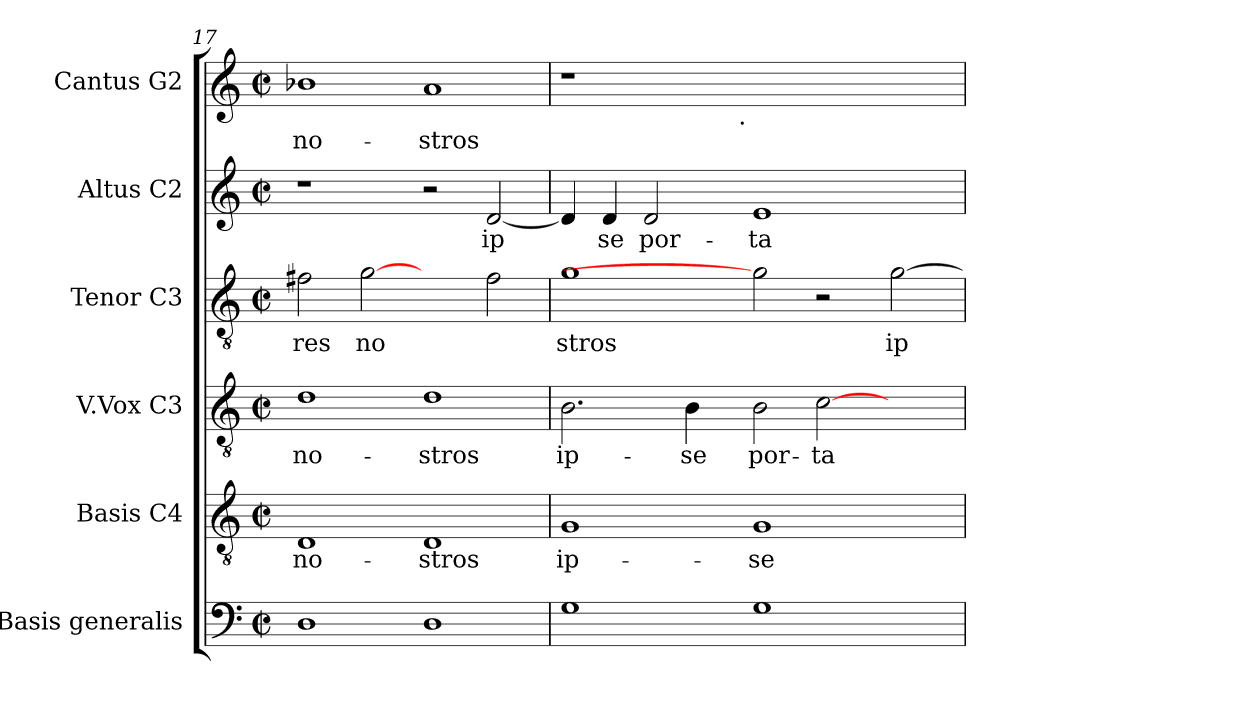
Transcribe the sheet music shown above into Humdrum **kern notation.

**kern	**kern	**text	**kern	**text	**kern	**text	**kern	**text	**kern	**text
*part6	*part5	*part5	*part4	*part4	*part3	*part3	*part2	*part2	*part1	*part1
*staff6	*staff5	*staff5	*staff4	*staff4	*staff3	*staff3	*staff2	*staff2	*staff1	*staff1
*I"Basis  generalis	*I"Basis  C4	*	*I"V.Vox  C3	*	*I"Tenor  C3	*	*I"Altus  C2	*	*I"Cantus  G2	*
*	*I'B	*	*	*	*I'T	*	*I'A	*	*I'C	*
*clefF4	*clefGv2	*	*clefGv2	*	*clefGv2	*	*clefG2	*	*clefG2	*
*k[]	*k[]	*	*k[]	*	*k[]	*	*k[]	*	*k[]	*
*C:	*C:	*	*C:	*	*C:	*	*C:	*	*C:	*
*M2/2	*M2/2	*	*M2/2	*	*M2/2	*	*M2/2	*	*M2/2	*
*met(c|)	*met(c|)	*	*met(c|)	*	*met(c|)	*	*met(c|)	*	*met(c|)	*
=17	=17	=17	=17	=17	=17	=17	=17	=17	=17	=17
!	!	!LO:LY:b:cj	!	!LO:LY:b:cj	!	!LO:LY:b:cj	!	!	!	!LO:LY:b:cj
1D	1D	no-	1d	no-	2f#X\	-res	1r	.	1b-X	no-
!	!	!	!	!	!	!LO:LY:b:cj	!	!	!	!
.	.	.	.	.	[2g	no-	.	.	.	.
!	!	!LO:LY:b:cj	!	!LO:LY:b:cj	!	!	!	!	!	!LO:LY:b:cj
1D	1D	-stros	1d	-stros	2ryy	.	2r	.	1a	-stros
!	!	!	!	!	!	!LO:LY:b:cj	!	!LO:LY:b:cj	!	!
.	.	.	.	.	2f#\	--	[<2d/	ip-	.	.
=18	=18	=18	=18	=18	=18	=18	=18	=18	=18	=18
!	!	!LO:LY:b:cj	!	!LO:LY:b:cj	!	!LO:LY:b:cj	!	!LO:LY:b:cj	!	!
*	*	*	*	*	*	*	*	*	*^	*
1G	1G	ip-	2.B\	ip-	1g	-stros	4d/]	--	1r	2ryy	.
!	!	!	!	!	!	!	!	!LO:LY:b:cj	!	!	!
.	.	.	.	.	.	.	4d/	-se	.	.	.
!	!	!	!	!	!	!	!	!LO:LY:b:cj	!	!	!
.	.	.	.	.	.	.	2d/	por-	.	4ryy	.
!	!	!	!	!LO:LY:b:cj	!	!	!	!	!	!	!
.	.	.	4B\	-se	.	.	.	.	.	8ryy	.
.	.	.	.	.	.	.	.	.	.	16ryy	.
.	.	.	.	.	.	.	.	.	.	64ryy	.
!	!	!	!	!	!	!	!	!	!	!LO:TX:b:t=.	!
.	.	.	.	.	.	.	.	.	.	1ryy	.
!	!	!LO:LY:b:cj	!	!LO:LY:b:cj	!	!	!	!LO:LY:b:cj	!	!	!
1G	1G	-se	2B\	por-	2g]	.	1e	-ta-	1.ryy	.	.
!	!	!	!	!LO:LY:b:cj	!	!	!	!	!	!	!
.	.	.	[>2c\	-ta-	2r	.	.	.	.	.	.
.	.	.	.	.	.	.	.	.	.	2ryy	.
!	!	!	!	!	!	!LO:LY:b:cj	!	!	!	!	!
2ryy	2ryy	.	2ryy	.	[>2g\	ip-	2ryy	.	.	.	.
.	.	.	.	.	.	.	.	.	.	32.ryy	.
*	*	*	*	*	*	*	*	*	*v	*v	*
=	=	=	=	=	=	=	=	=	=	=
*-	*-	*-	*-	*-	*-	*-	*-	*-	*-	*-
